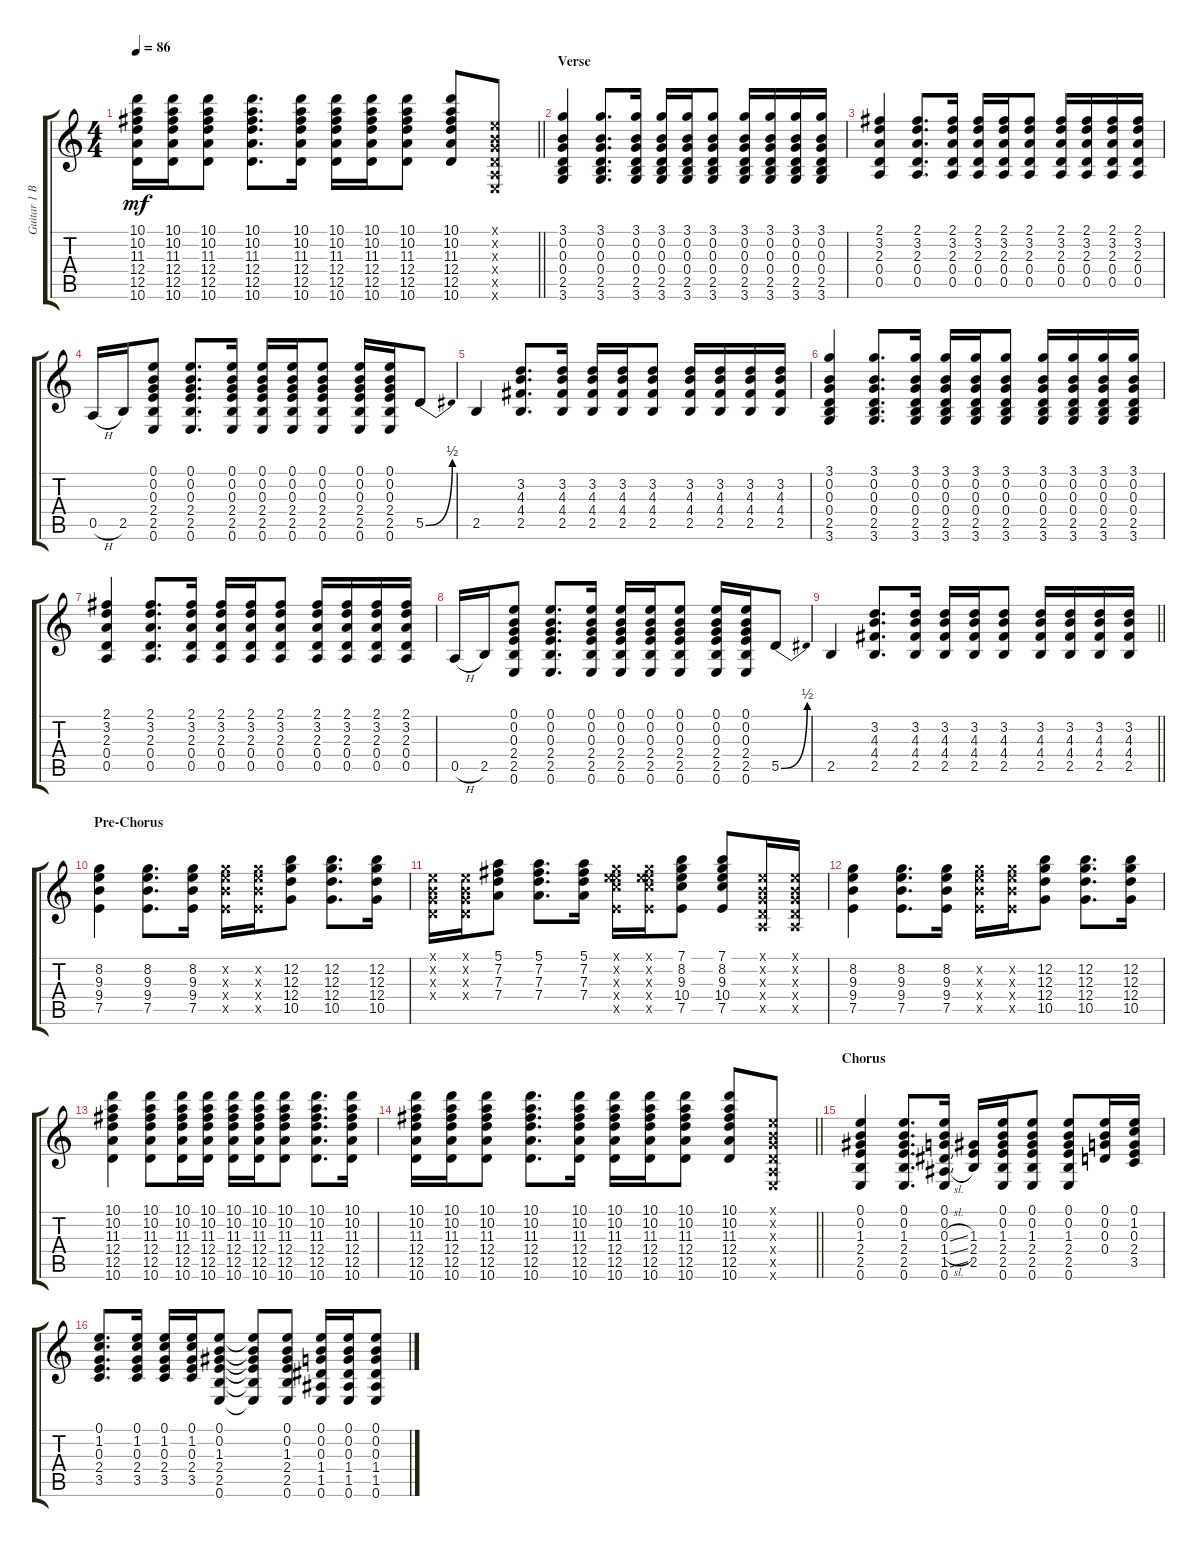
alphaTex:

\track ("Guitar 1 B (Clean)" "Guitar 1 B") {instrument electricguitarclean}
\staff {score tabs}
\tuning (E4 B3 G3 D3 A2 E2) {hide}
\ts (4 4)
\tempo 86
\clef g2
\barLineRight lightlight
\ks c
(10.1 10.2 11.3 12.4 12.5 10.6).16{dy mf} (10.1 10.2 11.3 12.4 12.5 10.6).16 (10.1 10.2 11.3 12.4 12.5 10.6).8 (10.1 10.2 11.3 12.4 12.5 10.6).8{d} (10.1 10.2 11.3 12.4 12.5 10.6).16 (10.1 10.2 11.3 12.4 12.5 10.6).16 (10.1 10.2 11.3 12.4 12.5 10.6).16 (10.1 10.2 11.3 12.4 12.5 10.6).8 (10.1 10.2 11.3 12.4 12.5 10.6).8 (0.1{x} 0.2{x} 0.3{x} 0.4{x} 0.5{x} 0.6{x}).8 |
\section ("" "Verse")
(3.1 0.2 0.3 0.4 2.5 3.6).4 (3.1 0.2 0.3 0.4 2.5 3.6).8{d} (3.1 0.2 0.3 0.4 2.5 3.6).16 (3.1 0.2 0.3 0.4 2.5 3.6).16 (3.1 0.2 0.3 0.4 2.5 3.6).16 (3.1 0.2 0.3 0.4 2.5 3.6).8 (3.1 0.2 0.3 0.4 2.5 3.6).16 (3.1 0.2 0.3 0.4 2.5 3.6).16 (3.1 0.2 0.3 0.4 2.5 3.6).16 (3.1 0.2 0.3 0.4 2.5 3.6).16 |
(2.1 3.2 2.3 0.4 0.5).4 (2.1 3.2 2.3 0.4 0.5).8{d} (2.1 3.2 2.3 0.4 0.5).16 (2.1 3.2 2.3 0.4 0.5).16 (2.1 3.2 2.3 0.4 0.5).16 (2.1 3.2 2.3 0.4 0.5).8 (2.1 3.2 2.3 0.4 0.5).16 (2.1 3.2 2.3 0.4 0.5).16 (2.1 3.2 2.3 0.4 0.5).16 (2.1 3.2 2.3 0.4 0.5).16 |
0.5{h}.16 2.5.16 (0.1 0.2 0.3 2.4 2.5 0.6).8 (0.1 0.2 0.3 2.4 2.5 0.6).8{d} (0.1 0.2 0.3 2.4 2.5 0.6).16 (0.1 0.2 0.3 2.4 2.5 0.6).16 (0.1 0.2 0.3 2.4 2.5 0.6).16 (0.1 0.2 0.3 2.4 2.5 0.6).8 (0.1 0.2 0.3 2.4 2.5 0.6).16 (0.1 0.2 0.3 2.4 2.5 0.6).16 5.5{be (bend 0 0 60 2)}.8 |
2.5.4 (3.2 4.3 4.4 2.5).8{d} (3.2 4.3 4.4 2.5).16 (3.2 4.3 4.4 2.5).16 (3.2 4.3 4.4 2.5).16 (3.2 4.3 4.4 2.5).8 (3.2 4.3 4.4 2.5).16 (3.2 4.3 4.4 2.5).16 (3.2 4.3 4.4 2.5).16 (3.2 4.3 4.4 2.5).16 |
(3.1 0.2 0.3 0.4 2.5 3.6).4 (3.1 0.2 0.3 0.4 2.5 3.6).8{d} (3.1 0.2 0.3 0.4 2.5 3.6).16 (3.1 0.2 0.3 0.4 2.5 3.6).16 (3.1 0.2 0.3 0.4 2.5 3.6).16 (3.1 0.2 0.3 0.4 2.5 3.6).8 (3.1 0.2 0.3 0.4 2.5 3.6).16 (3.1 0.2 0.3 0.4 2.5 3.6).16 (3.1 0.2 0.3 0.4 2.5 3.6).16 (3.1 0.2 0.3 0.4 2.5 3.6).16 |
(2.1 3.2 2.3 0.4 0.5).4 (2.1 3.2 2.3 0.4 0.5).8{d} (2.1 3.2 2.3 0.4 0.5).16 (2.1 3.2 2.3 0.4 0.5).16 (2.1 3.2 2.3 0.4 0.5).16 (2.1 3.2 2.3 0.4 0.5).8 (2.1 3.2 2.3 0.4 0.5).16 (2.1 3.2 2.3 0.4 0.5).16 (2.1 3.2 2.3 0.4 0.5).16 (2.1 3.2 2.3 0.4 0.5).16 |
0.5{h}.16 2.5.16 (0.1 0.2 0.3 2.4 2.5 0.6).8 (0.1 0.2 0.3 2.4 2.5 0.6).8{d} (0.1 0.2 0.3 2.4 2.5 0.6).16 (0.1 0.2 0.3 2.4 2.5 0.6).16 (0.1 0.2 0.3 2.4 2.5 0.6).16 (0.1 0.2 0.3 2.4 2.5 0.6).8 (0.1 0.2 0.3 2.4 2.5 0.6).16 (0.1 0.2 0.3 2.4 2.5 0.6).16 5.5{be (bend 0 0 60 2)}.8 |
\barLineRight lightlight
2.5.4 (3.2 4.3 4.4 2.5).8{d} (3.2 4.3 4.4 2.5).16 (3.2 4.3 4.4 2.5).16 (3.2 4.3 4.4 2.5).16 (3.2 4.3 4.4 2.5).8 (3.2 4.3 4.4 2.5).16 (3.2 4.3 4.4 2.5).16 (3.2 4.3 4.4 2.5).16 (3.2 4.3 4.4 2.5).16 |
\section ("" "Pre-Chorus")
(8.2 9.3 9.4 7.5).4 (8.2 9.3 9.4 7.5).8{d} (8.2 9.3 9.4 7.5).16 (8.2{x} 9.3{x} 9.4{x} 7.5{x}).16 (8.2{x} 9.3{x} 9.4{x} 7.5{x}).16 (12.2 12.3 12.4 10.5).8 (12.2 12.3 12.4 10.5).8{d} (12.2 12.3 12.4 10.5).16 |
(0.1{x} 0.2{x} 0.3{x} 0.4{x}).16 (0.1{x} 0.2{x} 0.3{x} 0.4{x}).16 (5.1 7.2 7.3 7.4).8 (5.1 7.2 7.3 7.4).8{d} (5.1 7.2 7.3 7.4).16 (0.1{x} 8.2{x} 9.3{x} 10.4{x} 7.5{x}).16 (0.1{x} 8.2{x} 9.3{x} 10.4{x} 7.5{x}).16 (7.1 8.2 9.3 10.4 7.5).8 (7.1 8.2 9.3 10.4 7.5).8 (0.1{x} 0.2{x} 0.3{x} 0.4{x} 0.5{x}).16 (0.1{x} 0.2{x} 0.3{x} 0.4{x} 0.5{x}).16 |
(8.2 9.3 9.4 7.5).4 (8.2 9.3 9.4 7.5).8{d} (8.2 9.3 9.4 7.5).16 (8.2{x} 9.3{x} 9.4{x} 7.5{x}).16 (8.2{x} 9.3{x} 9.4{x} 7.5{x}).16 (12.2 12.3 12.4 10.5).8 (12.2 12.3 12.4 10.5).8{d} (12.2 12.3 12.4 10.5).16 |
(10.1 10.2 11.3 12.4 12.5 10.6).4 (10.1 10.2 11.3 12.4 12.5 10.6).8 (10.1 10.2 11.3 12.4 12.5 10.6).16 (10.1 10.2 11.3 12.4 12.5 10.6).16 (10.1 10.2 11.3 12.4 12.5 10.6).16 (10.1 10.2 11.3 12.4 12.5 10.6).16 (10.1 10.2 11.3 12.4 12.5 10.6).8 (10.1 10.2 11.3 12.4 12.5 10.6).8{d} (10.1 10.2 11.3 12.4 12.5 10.6).16 |
\barLineRight lightlight
(10.1 10.2 11.3 12.4 12.5 10.6).16 (10.1 10.2 11.3 12.4 12.5 10.6).16 (10.1 10.2 11.3 12.4 12.5 10.6).8 (10.1 10.2 11.3 12.4 12.5 10.6).8{d} (10.1 10.2 11.3 12.4 12.5 10.6).16 (10.1 10.2 11.3 12.4 12.5 10.6).16 (10.1 10.2 11.3 12.4 12.5 10.6).16 (10.1 10.2 11.3 12.4 12.5 10.6).8 (10.1 10.2 11.3 12.4 12.5 10.6).8 (0.1{x} 0.2{x} 0.3{x} 0.4{x} 0.5{x} 0.6{x}).8 |
\section ("" "Chorus")
(0.1 0.2 1.3 2.4 2.5 0.6).4 (0.1 0.2 1.3 2.4 2.5 0.6).8{d} (0.1 0.2 0.3{sl} 1.4{sl} 1.5{sl} 0.6).16 (1.3 2.4 2.5).16 (0.1 0.2 1.3 2.4 2.5 0.6).16 (0.1 0.2 1.3 2.4 2.5 0.6).8 (0.1 0.2 1.3 2.4 2.5 0.6).8 (0.1 0.2 0.3 0.4).16 (0.1 1.2 0.3 2.4 3.5).16 |
(0.1 1.2 0.3 2.4 3.5).8{d} (0.1 1.2 0.3 2.4 3.5).16 (0.1 1.2 0.3 2.4 3.5).16 (0.1 1.2 0.3 2.4 3.5).16 (0.1 0.2 1.3 2.4 2.5 0.6).8 (0.1{t} 0.2{t} 1.3{t} 2.4{t} 2.5{t} 0.6{t}).8 (0.1 0.2 1.3 2.4 2.5 0.6).8 (0.1 0.2 0.3 1.4 1.5 0.6).16 (0.1 0.2 0.3 1.4 1.5 0.6).16 (0.1 0.2 0.3 1.4 1.5 0.6).8
